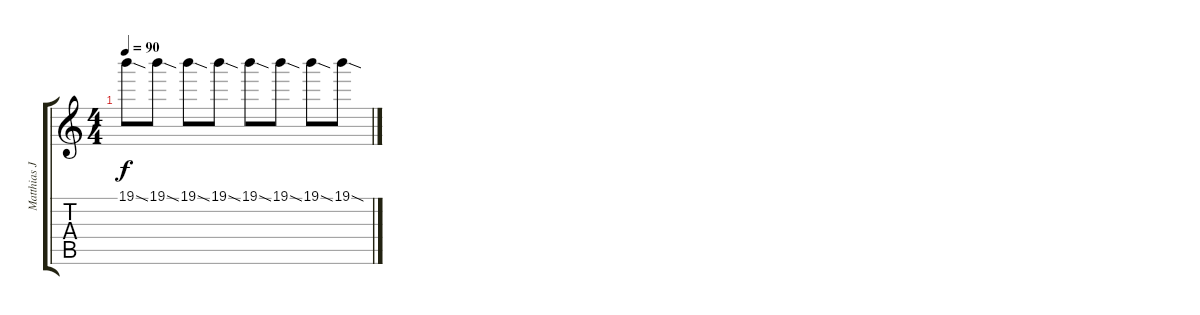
\track ("Matthias Jabs (Lead Guitar)" "Matthias J") {instrument distortionguitar}
\staff {score tabs}
\tuning (E4 B3 G3 D3 A2 E2) {hide}
\ts (4 4)
\tempo 90
\clef g2
\ks c
19.1{sod}.8{dy f balance 0} 19.1{sod}.8 19.1{sod}.8 19.1{sod}.8 19.1{sod}.8{balance 11} 19.1{sod}.8 19.1{sod}.8 19.1{sod}.8
